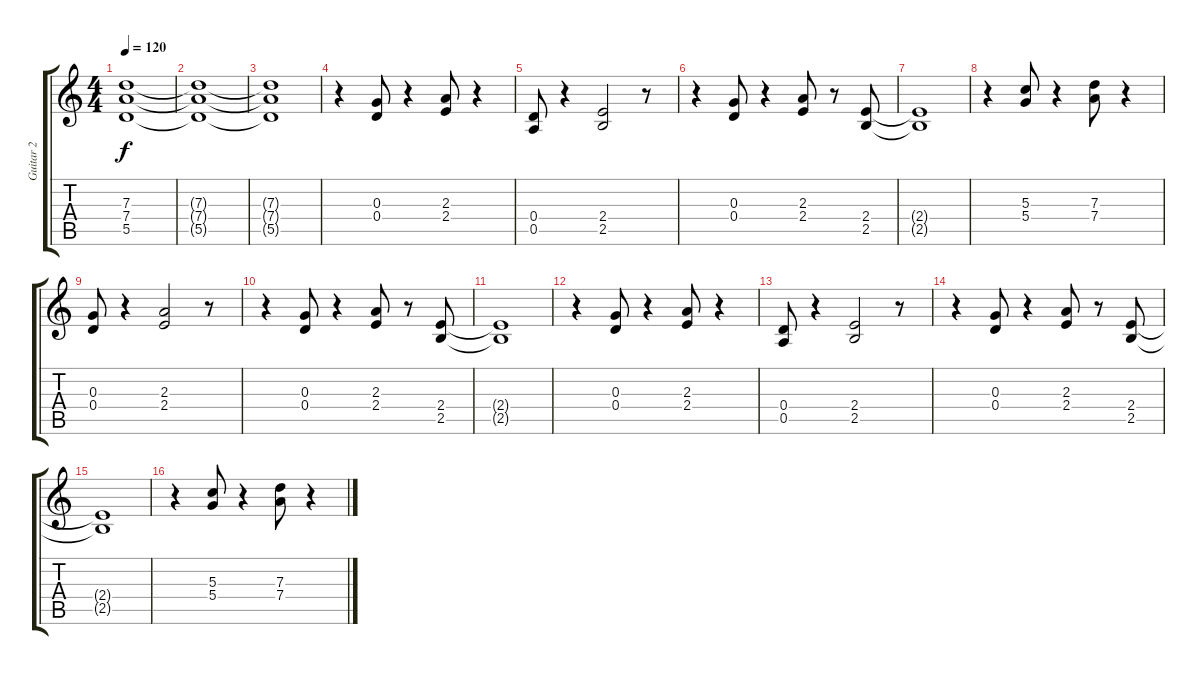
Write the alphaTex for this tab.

\track ("Guitar 2" "Guitar 2") {instrument overdrivenguitar}
\staff {score tabs}
\tuning (E4 B3 G3 D3 A2 E2) {hide}
\ts (4 4)
\tempo 120
\clef g2
\ks c
(7.3{t} 7.4{t} 5.5{t}).1{dy f} |
(7.3{t} 7.4{t} 5.5{t}).1 |
(7.3{t} 7.4{t} 5.5{t}).1 |
r.4 (0.3 0.4).8 r.4 (2.3 2.4).8 r.4 |
(0.4 0.5).8 r.4 (2.4 2.5).2 r.8 |
r.4 (0.3 0.4).8 r.4 (2.3 2.4).8 r.8 (2.4 2.5).8 |
(2.4{t} 2.5{t}).1 |
r.4 (5.3 5.4).8 r.4 (7.3 7.4).8 r.4 |
(0.3 0.4).8 r.4 (2.3 2.4).2 r.8 |
r.4 (0.3 0.4).8 r.4 (2.3 2.4).8 r.8 (2.4 2.5).8 |
(2.4{t} 2.5{t}).1 |
r.4 (0.3 0.4).8 r.4 (2.3 2.4).8 r.4 |
(0.4 0.5).8 r.4 (2.4 2.5).2 r.8 |
r.4 (0.3 0.4).8 r.4 (2.3 2.4).8 r.8 (2.4 2.5).8 |
(2.4{t} 2.5{t}).1 |
r.4 (5.3 5.4).8 r.4 (7.3 7.4).8 r.4
